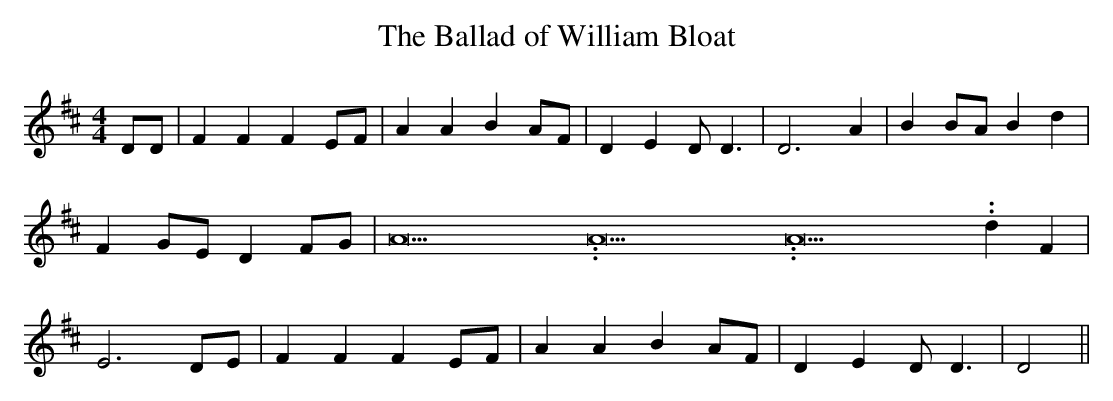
X:1
T:The Ballad of William Bloat
M:4/4
L:1/4
K:D
 D/2D/2| F F F E/2F/2| A A B A/2F/2| D E D/2 D3/2| D3 A| BB/2-A/2 B d|\
 F G/2E/2 D F/2G/2| A15.9999925000037/23.999988000006 A15.9999925000037/23.999988000006 A15.9999925000037/23.999988000006 d F|\
 E3 D/2E/2| F F F E/2F/2| A A BA/2-F/2| D E D/2 D3/2| D2||
